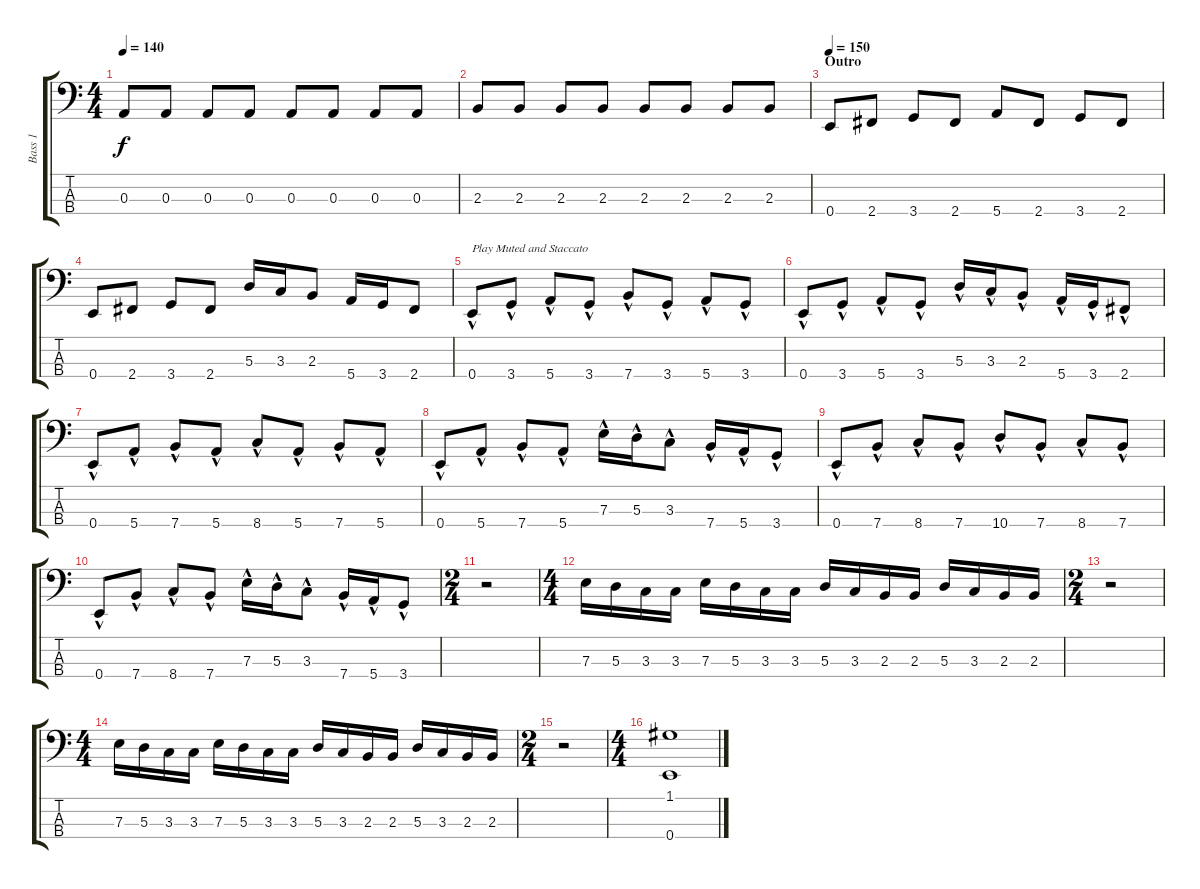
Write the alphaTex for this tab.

\track ("Bass 1" "Bass 1") {instrument electricbasspick}
\staff {score tabs}
\tuning (G2 D2 A1 E1) {hide}
\ts (4 4)
\tempo 140
\clef f4
\ks c
0.3.8{dy f} 0.3.8 0.3.8 0.3.8 0.3.8 0.3.8 0.3.8 0.3.8 |
2.3.8 2.3.8 2.3.8 2.3.8 2.3.8 2.3.8 2.3.8 2.3.8 |
\section ("" "Outro")
\tempo 150
0.4.8 2.4.8 3.4.8 2.4.8 5.4.8 2.4.8 3.4.8 2.4.8 |
0.4.8 2.4.8 3.4.8 2.4.8 5.3.16 3.3.16 2.3.8 5.4.16 3.4.16 2.4.8 |
0.4{hac}.8{txt "Play Muted and Staccato"} 3.4{hac}.8 5.4{hac}.8 3.4{hac}.8 7.4{hac}.8 3.4{hac}.8 5.4{hac}.8 3.4{hac}.8 |
0.4{hac}.8 3.4{hac}.8 5.4{hac}.8 3.4{hac}.8 5.3{hac}.16 3.3{hac}.16 2.3{hac}.8 5.4{hac}.16 3.4{hac}.16 2.4{hac}.8 |
0.4{hac}.8 5.4{hac}.8 7.4{hac}.8 5.4{hac}.8 8.4{hac}.8 5.4{hac}.8 7.4{hac}.8 5.4{hac}.8 |
0.4{hac}.8 5.4{hac}.8 7.4{hac}.8 5.4{hac}.8 7.3{hac}.16 5.3{hac}.16 3.3{hac}.8 7.4{hac}.16 5.4{hac}.16 3.4{hac}.8 |
0.4{hac}.8 7.4{hac}.8 8.4{hac}.8 7.4{hac}.8 10.4{hac}.8 7.4{hac}.8 8.4{hac}.8 7.4{hac}.8 |
0.4{hac}.8 7.4{hac}.8 8.4{hac}.8 7.4{hac}.8 7.3{hac}.16 5.3{hac}.16 3.3{hac}.8 7.4{hac}.16 5.4{hac}.16 3.4{hac}.8 |
\ts (2 4)
r.2 |
\ts (4 4)
7.3.16 5.3.16 3.3.16 3.3.16 7.3.16 5.3.16 3.3.16 3.3.16 5.3.16 3.3.16 2.3.16 2.3.16 5.3.16 3.3.16 2.3.16 2.3.16 |
\ts (2 4)
r.2 |
\ts (4 4)
7.3.16 5.3.16 3.3.16 3.3.16 7.3.16 5.3.16 3.3.16 3.3.16 5.3.16 3.3.16 2.3.16 2.3.16 5.3.16 3.3.16 2.3.16 2.3.16 |
\ts (2 4)
r.2 |
\ts (4 4)
(1.1 0.4).1
